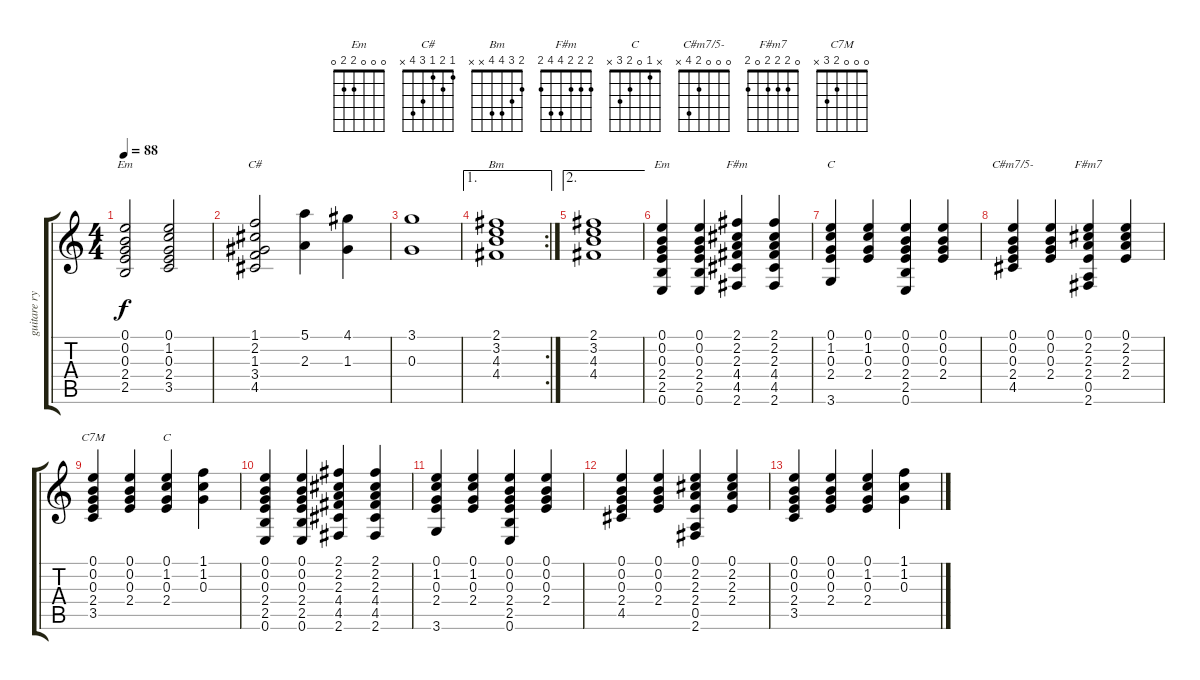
\track ("guitare rythmique" "guitare ry") {instrument overdrivenguitar}
\staff {score tabs}
\tuning (E4 B3 G3 D3 A2 E2) {hide}
\chord ("Em" 0 0 0 2 2 x)
\chord ("C#" 1 2 1 3 4 x)
\chord ("Bm" 2 3 4 4 x x)
\chord ("Em" 0 0 0 2 2 0)
\chord ("F#m" 2 2 2 4 4 2)
\chord ("C" 0 1 0 2 x 3)
\chord ("C#m7/5-" 0 0 0 2 4 x)
\chord ("F#m7" 0 2 2 2 0 2)
\chord ("C7M" 0 0 0 2 3 x)
\chord ("C" x 1 0 2 3 x)
\ts (4 4)
\tempo 88
\clef g2
\ks c
(0.1 0.2 0.3 2.4 2.5).2{ch "Em" dy f} (0.1 1.2 0.3 2.4 3.5).2 |
(1.1 2.2 1.3 3.4 4.5).2{ch "C#"} (5.1 2.3).4 (4.1 1.3).4 |
(3.1 0.3).1 |
\ae 1
\rc 2
(2.1 3.2 4.3 4.4).1{ch "Bm"} |
\ae 2
(2.1 3.2 4.3 4.4).1 |
(0.1 0.2 0.3 2.4 2.5 0.6).4{ch "Em"} (0.1 0.2 0.3 2.4 2.5 0.6).4 (2.1 2.2 2.3 4.4 4.5 2.6).4{ch "F#m"} (2.1 2.2 2.3 4.4 4.5 2.6).4 |
(0.1 1.2 0.3 2.4 3.6).4{ch "C"} (0.1 1.2 0.3 2.4).4 (0.1 0.2 0.3 2.4 2.5 0.6).4 (0.1 0.2 0.3 2.4).4 |
(0.1 0.2 0.3 2.4 4.5).4{ch "C#m7/5-"} (0.1 0.2 0.3 2.4).4 (0.1 2.2 2.3 2.4 0.5 2.6).4{ch "F#m7"} (0.1 2.2 2.3 2.4).4 |
(0.1 0.2 0.3 2.4 3.5).4{ch "C7M"} (0.1 0.2 0.3 2.4).4 (0.1 1.2 0.3 2.4).4{ch "C"} (1.1 1.2 0.3).4 |
(0.1 0.2 0.3 2.4 2.5 0.6).4 (0.1 0.2 0.3 2.4 2.5 0.6).4 (2.1 2.2 2.3 4.4 4.5 2.6).4 (2.1 2.2 2.3 4.4 4.5 2.6).4 |
(0.1 1.2 0.3 2.4 3.6).4 (0.1 1.2 0.3 2.4).4 (0.1 0.2 0.3 2.4 2.5 0.6).4 (0.1 0.2 0.3 2.4).4 |
(0.1 0.2 0.3 2.4 4.5).4 (0.1 0.2 0.3 2.4).4 (0.1 2.2 2.3 2.4 0.5 2.6).4 (0.1 2.2 2.3 2.4).4 |
(0.1 0.2 0.3 2.4 3.5).4 (0.1 0.2 0.3 2.4).4 (0.1 1.2 0.3 2.4).4 (1.1 1.2 0.3).4
